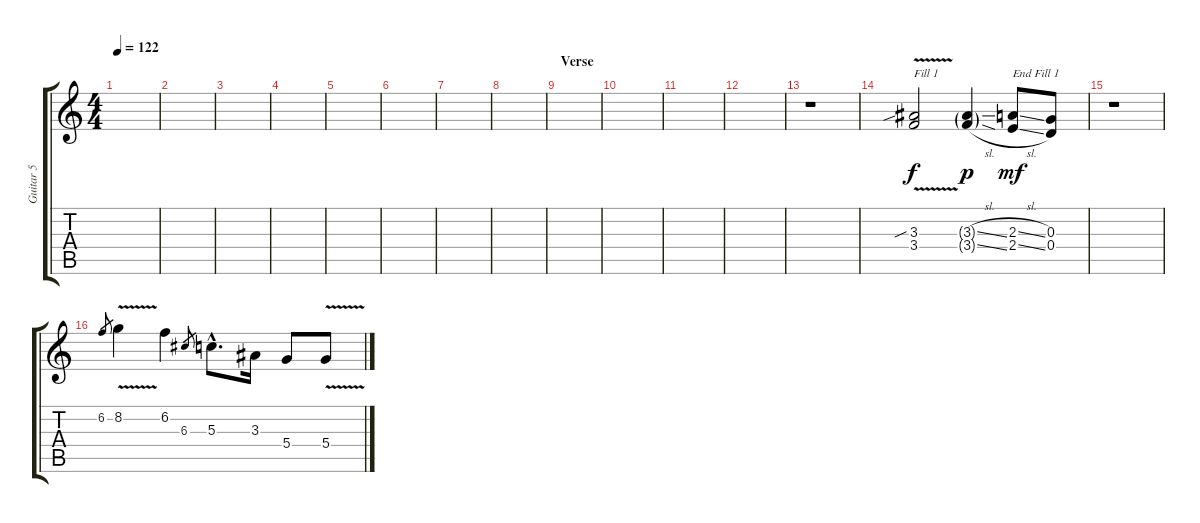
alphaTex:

\track ("Guitar 5" "Guitar 5") {instrument electricguitarclean}
\staff {score tabs}
\tuning (E4 B3 G3 D3 A2 E2) {hide}
\ts (4 4)
\tempo 122
\clef g2
\ks c
|
|
|
|
|
|
|
|
\section ("" "Verse")
|
|
|
|
r.1 |
(3.3{sib} 3.4{v}).2{txt "Fill 1"} (3.3{sl g} 3.4{sl g}).4{dy p} (2.3{sl} 2.4{sl}).8{txt "End Fill 1 " dy mf} (0.3 0.4).8 |
r.1 |
6.2.8{gr} 8.2{v}.4 6.2.4 6.3.8{gr} 5.3{hac}.8{d} 3.3.16 5.4.8 5.4{v}.8
